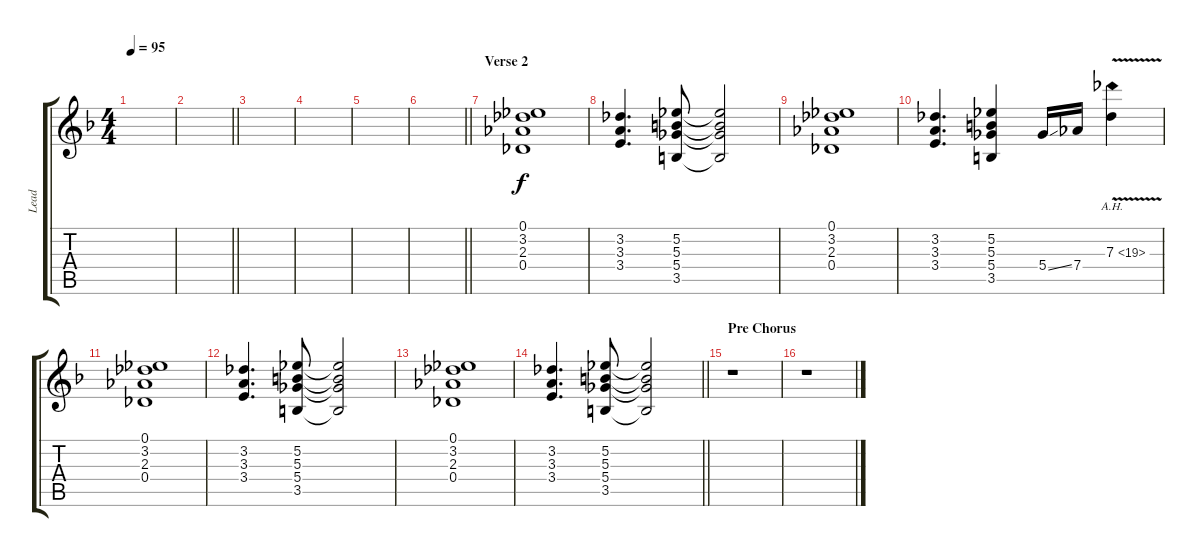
\track ("Lead" "Lead") {instrument distortionguitar}
\staff {score tabs}
\tuning (Eb4 Bb3 Gb3 Db3 Ab2 Eb2) {hide}
\ts (4 4)
\tempo 95
\clef g2
\ks dminor
|
\barLineRight lightlight
|
|
|
|
\barLineRight lightlight
|
\section ("" "Verse 2")
(0.1 3.2 2.3 0.4).1 |
(3.2 3.3 3.4).4{d} (5.2 5.3 5.4 3.5).8 (5.2{t} 5.3{t} 5.4{t} 3.5{t}).2 |
(0.1 3.2 2.3 0.4).1 |
(3.2 3.3 3.4).4{d} (5.2 5.3 5.4 3.5).4 5.4{ss}.16 7.4.16 7.3{ah 12 v}.4 |
(0.1 3.2 2.3 0.4).1 |
(3.2 3.3 3.4).4{d} (5.2 5.3 5.4 3.5).8 (5.2{t} 5.3{t} 5.4{t} 3.5{t}).2 |
(0.1 3.2 2.3 0.4).1 |
\barLineRight lightlight
(3.2 3.3 3.4).4{d} (5.2 5.3 5.4 3.5).8 (5.2{t} 5.3{t} 5.4{t} 3.5{t}).2 |
\section ("" "Pre Chorus")
r.1 |
r.1
